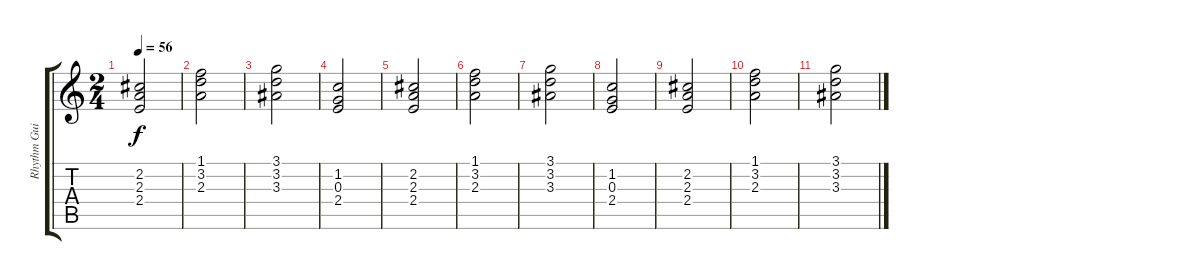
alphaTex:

\track ("Rhythm Guitar" "Rhythm Gui") {instrument acousticguitarnylon}
\staff {score tabs}
\tuning (E4 B3 G3 D3 A2 E2) {hide}
\ts (2 4)
\tempo 56
\clef g2
\ks c
(2.2 2.3 2.4).2{dy f} |
(1.1 3.2 2.3).2 |
(3.1 3.2 3.3).2 |
(1.2 0.3 2.4).2 |
(2.2 2.3 2.4).2 |
(1.1 3.2 2.3).2 |
(3.1 3.2 3.3).2 |
(1.2 0.3 2.4).2 |
(2.2 2.3 2.4).2 |
(1.1 3.2 2.3).2 |
(3.1 3.2 3.3).2
